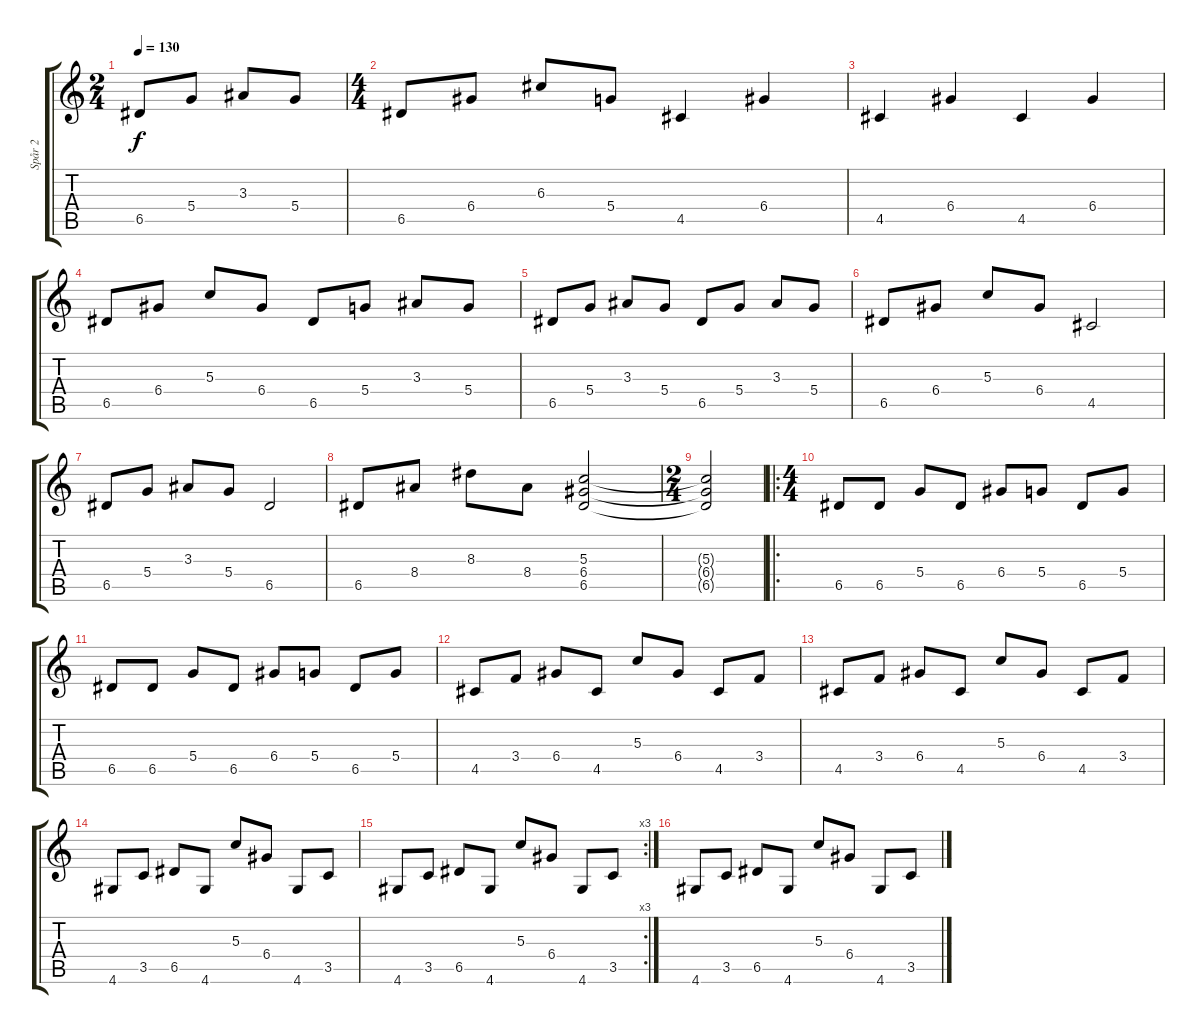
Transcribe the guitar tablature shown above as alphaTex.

\track ("Spår 2" "Spår 2") {instrument overdrivenguitar}
\staff {score tabs}
\tuning (E4 B3 G3 D3 A2 E2) {hide}
\ts (2 4)
\tempo 130
\clef g2
\ks c
6.5.8{dy f} 5.4.8 3.3.8 5.4.8 |
\ts (4 4)
6.5.8 6.4.8 6.3.8 5.4.8 4.5.4 6.4.4 |
4.5.4 6.4.4 4.5.4 6.4.4 |
6.5.8 6.4.8 5.3.8 6.4.8 6.5.8 5.4.8 3.3.8 5.4.8 |
6.5.8 5.4.8 3.3.8 5.4.8 6.5.8 5.4.8 3.3.8 5.4.8 |
6.5.8 6.4.8 5.3.8 6.4.8 4.5.2 |
6.5.8 5.4.8 3.3.8 5.4.8 6.5.2 |
6.5.8 8.4.8 8.3.8 8.4.8 (5.3 6.4 6.5).2 |
\ts (2 4)
(5.3{t} 6.4{t} 6.5{t}).2 |
\ro
\ts (4 4)
6.5.8 6.5.8 5.4.8 6.5.8 6.4.8 5.4.8 6.5.8 5.4.8 |
6.5.8 6.5.8 5.4.8 6.5.8 6.4.8 5.4.8 6.5.8 5.4.8 |
4.5.8 3.4.8 6.4.8 4.5.8 5.3.8 6.4.8 4.5.8 3.4.8 |
4.5.8 3.4.8 6.4.8 4.5.8 5.3.8 6.4.8 4.5.8 3.4.8 |
4.6.8 3.5.8 6.5.8 4.6.8 5.3.8 6.4.8 4.6.8 3.5.8 |
\rc 3
4.6.8 3.5.8 6.5.8 4.6.8 5.3.8 6.4.8 4.6.8 3.5.8 |
4.6.8 3.5.8 6.5.8 4.6.8 5.3.8 6.4.8 4.6.8 3.5.8
